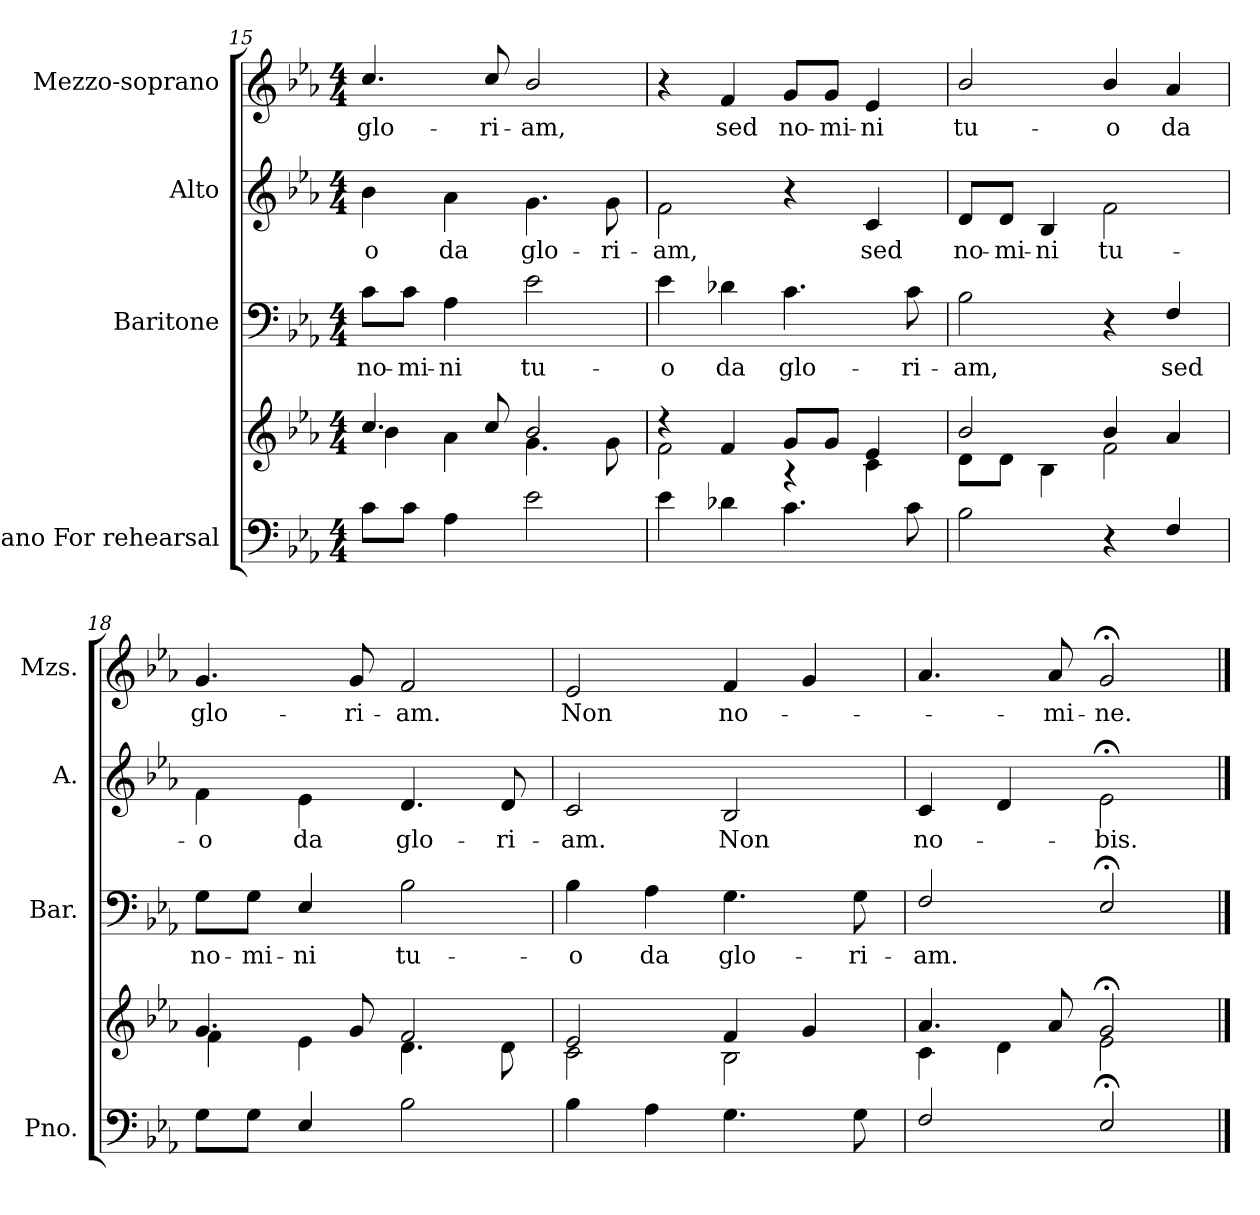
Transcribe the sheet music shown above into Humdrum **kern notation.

**kern	**kern	**kern	**text	**kern	**text	**kern	**text
*part4	*part4	*part3	*part3	*part2	*part2	*part1	*part1
*staff5	*staff4	*staff3	*staff3	*staff2	*staff2	*staff1	*staff1
*I"Piano For rehearsal	*	*I"Baritone	*	*I"Alto	*	*I"Mezzo-soprano	*
*I'Pno.	*	*I'Bar.	*	*I'A.	*	*I'Mzs.	*
*clefF4	*clefG2	*clefF4	*	*clefG2	*	*clefG2	*
*k[b-e-a-]	*k[b-e-a-]	*k[b-e-a-]	*	*k[b-e-a-]	*	*k[b-e-a-]	*
*E-:	*E-:	*E-:	*	*E-:	*	*E-:	*
*M4/4	*M4/4	*M4/4	*	*M4/4	*	*M4/4	*
=15	=15	=15	=15	=15	=15	=15	=15
*	*^	*	*	*	*	*	*
!	!	!	!	!LO:LY:b	!	!LO:LY:b	!	!LO:LY:b
8c\L	4.cc/	4b-\	8c\L	no-	4b-\	-o	4.cc/	glo-
!	!	!	!	!LO:LY:b	!	!	!	!
8c\J	.	.	8c\J	-mi-	.	.	.	.
!	!	!	!	!LO:LY:b	!	!LO:LY:b	!	!
4A-\	.	4a-\	4A-\	-ni	4a-\	da	.	.
!	!	!	!	!	!	!	!	!LO:LY:b
.	8cc/	.	.	.	.	.	8cc/	-ri-
!	!	!	!	!LO:LY:b	!	!LO:LY:b	!	!LO:LY:b
2e-\	2b-/	4.g\	2e-\	tu-	4.g\	glo-	2b-/	-am,
!	!	!	!	!	!	!LO:LY:b	!	!
.	.	8g\	.	.	8g\	-ri-	.	.
=16	=16	=16	=16	=16	=16	=16	=16	=16
!	!	!	!	!LO:LY:b	!	!LO:LY:b	!	!
4e-\	4r	2f\	4e-\	-o	2f\	-am,	4r	.
!	!	!	!	!LO:LY:b	!	!	!	!LO:LY:b
4d-X\	4f/	.	4d-X\	da	.	.	4f/	sed
!	!	!	!	!LO:LY:b	!	!	!	!LO:LY:b
4.c\	8g/L	4r	4.c\	glo-	4r	.	8g/L	no-
!	!	!	!	!	!	!	!	!LO:LY:b
.	8g/J	.	.	.	.	.	8g/J	-mi-
!	!	!	!	!	!	!LO:LY:b	!	!LO:LY:b
.	4e-/	4c\	.	.	4c/	sed	4e-/	-ni
!	!	!	!	!LO:LY:b	!	!	!	!
8c\	.	.	8c\	-ri-	.	.	.	.
=17	=17	=17	=17	=17	=17	=17	=17	=17
!	!	!	!	!LO:LY:b	!	!LO:LY:b	!	!LO:LY:b
2B-\	2b-/	8d\L	2B-\	-am,	8d/L	no-	2b-/	tu-
!	!	!	!	!	!	!LO:LY:b	!	!
.	.	8d\J	.	.	8d/J	-mi-	.	.
!	!	!	!	!	!	!LO:LY:b	!	!
.	.	4B-\	.	.	4B-/	-ni	.	.
!	!	!	!	!	!	!LO:LY:b	!	!LO:LY:b
4r	4b-/	2f\	4r	.	2f\	tu-	4b-/	-o
!	!	!	!	!LO:LY:b	!	!	!	!LO:LY:b
4F/	4a-/	.	4F/	sed	.	.	4a-/	da
!!LO:LB:g=z
=18	=18	=18	=18	=18	=18	=18	=18	=18
!	!	!	!	!LO:LY:b	!	!LO:LY:b	!	!LO:LY:b
8G\L	4.g/	4f\	8G\L	no-	4f\	-o	4.g/	glo-
!	!	!	!	!LO:LY:b	!	!	!	!
8G\J	.	.	8G\J	-mi-	.	.	.	.
!	!	!	!	!LO:LY:b	!	!LO:LY:b	!	!
4E-/	.	4e-\	4E-/	-ni	4e-\	da	.	.
!	!	!	!	!	!	!	!	!LO:LY:b
.	8g/	.	.	.	.	.	8g/	-ri-
!	!	!	!	!LO:LY:b	!	!LO:LY:b	!	!LO:LY:b
2B-\	2f/	4.d\	2B-\	tu-	4.d/	glo-	2f/	-am.
!	!	!	!	!	!	!LO:LY:b	!	!
.	.	8d\	.	.	8d/	-ri-	.	.
=19	=19	=19	=19	=19	=19	=19	=19	=19
!	!	!	!	!LO:LY:b	!	!LO:LY:b	!	!LO:LY:b
4B-\	2e-/	2c\	4B-\	-o	2c/	-am.	2e-/	Non
!	!	!	!	!LO:LY:b	!	!	!	!
4A-\	.	.	4A-\	da	.	.	.	.
!	!	!	!	!LO:LY:b	!	!LO:LY:b	!	!LO:LY:b
4.G\	4f/	2B-\	4.G\	glo-	2B-/	Non	4f/	no-
.	4g/	.	.	.	.	.	4g/	.
!	!	!	!	!LO:LY:b	!	!	!	!
8G\	.	.	8G\	-ri-	.	.	.	.
=20	=20	=20	=20	=20	=20	=20	=20	=20
!	!	!	!	!LO:LY:b	!	!LO:LY:b	!	!
2F/	4.a-/	4c\	2F/	-am.	4c/	no-	4.a-/	.
.	.	4d\	.	.	4d/	.	.	.
!	!	!	!	!	!	!	!	!LO:LY:b
.	8a-/	.	.	.	.	.	8a-/	-mi-
!	!	!	!	!	!	!LO:LY:b	!	!LO:LY:b
2E-;</	2g;</	2e-\	2E-;</	.	2e-;<\	-bis.	2g;</	-ne.
*	*v	*v	*	*	*	*	*	*
==	==	==	==	==	==	==	==
*-	*-	*-	*-	*-	*-	*-	*-
